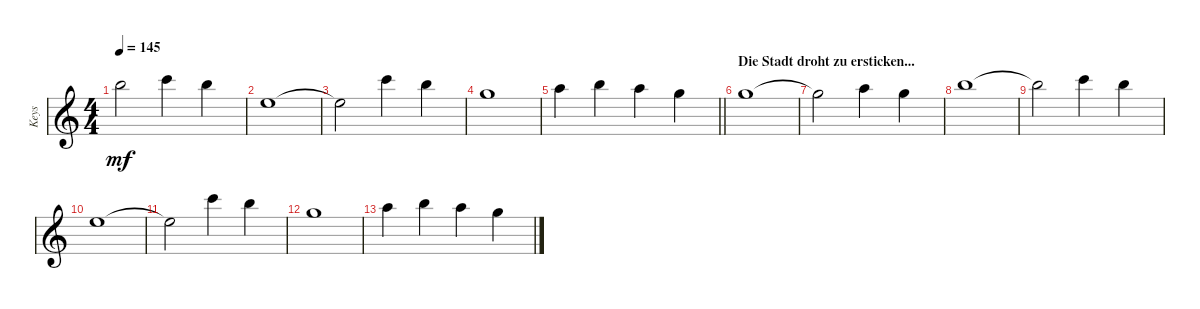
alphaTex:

\track ("Keys" "Keys") {instrument pad2warm}
\staff {score}
\tuning (E4 B3 G3 D3 A2 E2 B1) {hide}
\ts (4 4)
\tempo 145
\clef g2
\ks c
19.1{t}.2{dy mf} 20.1.4 19.1.4 |
12.1.1 |
12.1{t}.2 20.1.4 19.1.4 |
15.1.1 |
\barLineRight lightlight
17.1.4 19.1.4 17.1.4 15.1.4 |
\section ("" "Die Stadt droht zu ersticken...")
15.1.1 |
15.1{t}.2 17.1.4 15.1.4 |
19.1.1 |
19.1{t}.2 20.1.4 19.1.4 |
12.1.1 |
12.1{t}.2 20.1.4 19.1.4 |
15.1.1 |
17.1.4 19.1.4 17.1.4 15.1.4
